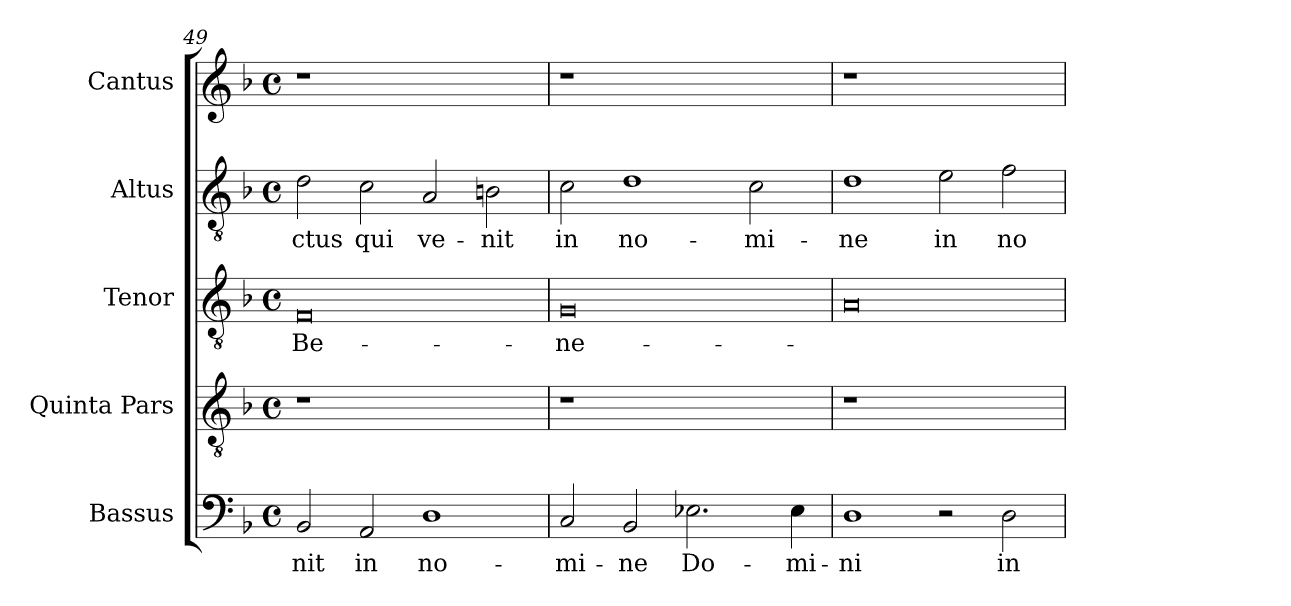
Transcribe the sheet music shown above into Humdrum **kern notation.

**kern	**text	**kern	**kern	**text	**kern	**text	**kern
*part5	*part5	*part4	*part3	*part3	*part2	*part2	*part1
*staff5	*staff5	*staff4	*staff3	*staff3	*staff2	*staff2	*staff1
*I"Bassus	*	*I"Quinta Pars	*I"Tenor	*	*I"Altus	*	*I"Cantus
*I'B.	*	*I'Q.P.	*I'T.	*	*I'A.	*	*I'C.
*clefF4	*	*clefGv2	*clefGv2	*	*clefGv2	*	*clefG2
*k[b-]	*	*k[b-]	*k[b-]	*	*k[b-]	*	*k[b-]
*F:	*	*F:	*F:	*	*F:	*	*F:
*M4/4	*	*M4/4	*M4/4	*	*M4/4	*	*M4/4
*met(c)	*	*met(c)	*met(c)	*	*met(c)	*	*met(c)
=49	=49	=49	=49	=49	=49	=49	=49
!	!LO:LY:b:cj	!	!	!LO:LY:b:cj	!	!LO:LY:b:cj	!
2BB-/	-nit	1r	0F	Be-	2d\	-ctus	1r
!	!LO:LY:b:cj	!	!	!	!	!LO:LY:b:cj	!
2AA/	in	.	.	.	2c\	qui	.
!	!LO:LY:b:cj	!	!	!	!	!LO:LY:b:cj	!
1D	no-	1ryy	.	.	2A/	ve-	1ryy
!	!	!	!	!	!	!LO:LY:b:cj	!
.	.	.	.	.	2Bn\	-nit	.
=50	=50	=50	=50	=50	=50	=50	=50
!	!LO:LY:b:cj	!	!	!LO:LY:b	!	!LO:LY:b:cj	!
2C/	-mi-	1r	0G	-ne-	2c\	in	1r
!	!LO:LY:b:cj	!	!	!	!	!LO:LY:b:cj	!
2BB-/	-ne	.	.	.	1d	no-	.
!	!LO:LY:b:cj	!	!	!	!	!	!
2.E-X\	Do-	1ryy	.	.	.	.	1ryy
!	!	!	!	!	!	!LO:LY:b:cj	!
.	.	.	.	.	2c\	-mi-	.
!	!LO:LY:b:cj	!	!	!	!	!	!
4E-\	-mi-	.	.	.	.	.	.
=51	=51	=51	=51	=51	=51	=51	=51
!	!LO:LY:b:cj	!	!	!	!	!LO:LY:b:cj	!
1D	-ni	1r	0A	.	1d	-ne	1r
!	!	!	!	!	!	!LO:LY:b:cj	!
2r	.	1ryy	.	.	2e\	in	1ryy
!	!LO:LY:b:cj	!	!	!	!	!LO:LY:b:cj	!
2D\	in	.	.	.	2f\	no-	.
=	=	=	=	=	=	=	=
*-	*-	*-	*-	*-	*-	*-	*-
